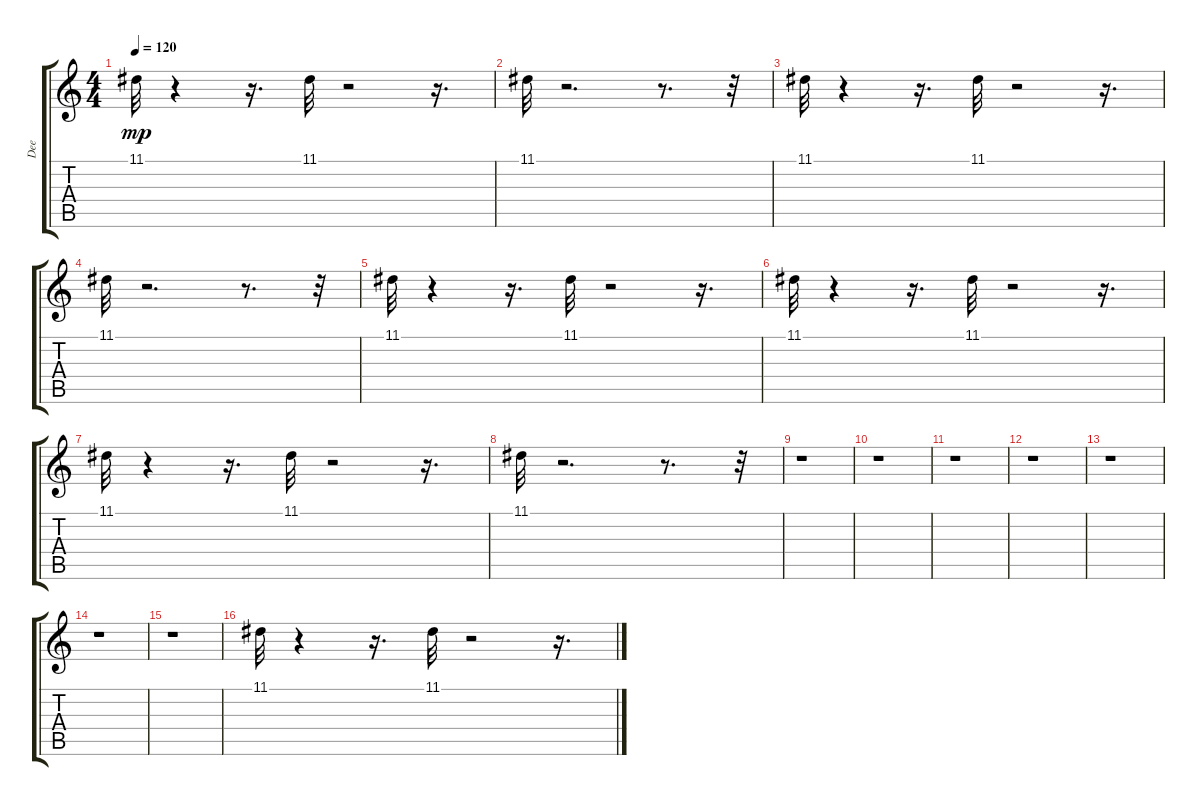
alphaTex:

\track ("Dee                 " "Dee       ") {instrument acousticgrandpiano}
\staff {score tabs}
\tuning (E4 B3 G3 D3 A2 E2) {hide}
\ts (4 4)
\tempo 120
\clef g2
\ks c
11.1.32{dy mp} r.4 r.16{d} 11.1.32 r.2 r.16{d} |
11.1.32 r.2{d} r.8{d} r.32 |
11.1.32 r.4 r.16{d} 11.1.32 r.2 r.16{d} |
11.1.32 r.2{d} r.8{d} r.32 |
11.1.32 r.4 r.16{d} 11.1.32 r.2 r.16{d} |
11.1.32 r.4 r.16{d} 11.1.32 r.2 r.16{d} |
11.1.32 r.4 r.16{d} 11.1.32 r.2 r.16{d} |
11.1.32 r.2{d} r.8{d} r.32 |
r.1 |
r.1 |
r.1 |
r.1 |
r.1 |
r.1 |
r.1 |
11.1.32 r.4 r.16{d} 11.1.32 r.2 r.16{d}
